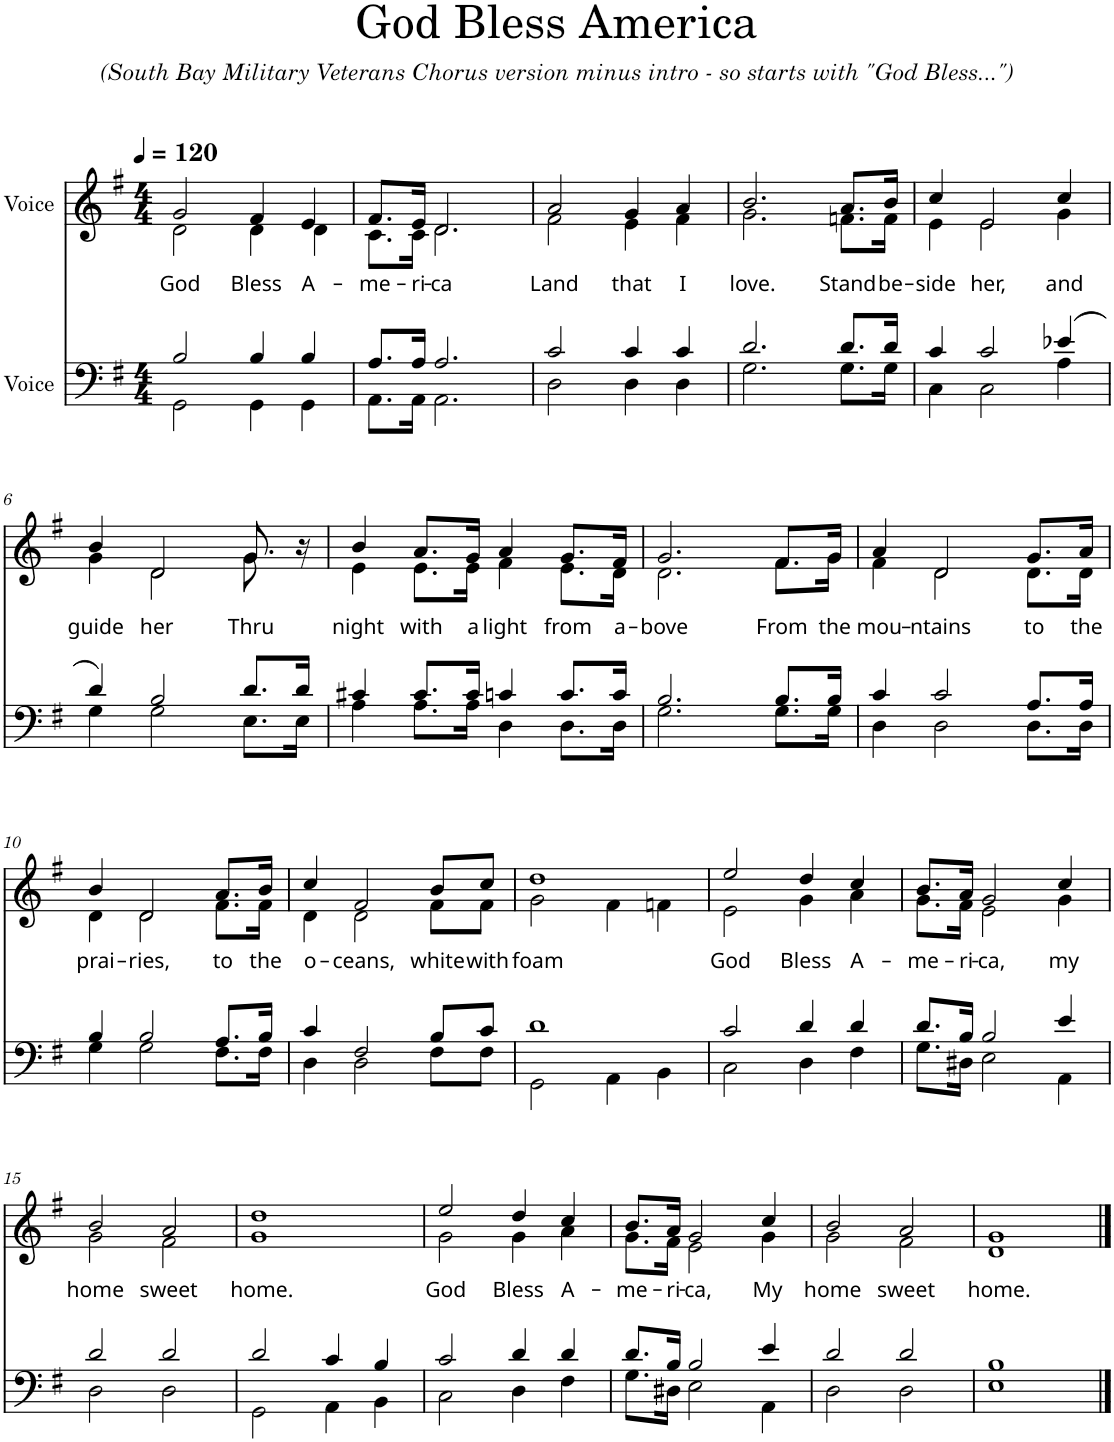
**kern	**kern	**text
*part2	*part1	*part1
*staff2	*staff1	*staff1
*I"Voice	*I"Voice	*
*I'V	*I'V	*
*clefF4	*clefG2	*
*k[f#]	*k[f#]	*
*M4/4	*M4/4	*
*MM120	*MM120	*
=1	=1	=1
*^	*^	*
!	!	!	!	!LO:LY:b
2B/	2GG\	2g/	2d\	God
!	!	!	!	!LO:LY:b
4B/	4GG\	4f#/	4d\	Bless
!	!	!	!	!LO:LY:b
4B/	4GG\	4e/	4d\	A-
=2	=2	=2	=2	=2
!	!	!	!	!LO:LY:b
8.A/L	8.AA\L	8.f#/L	8.c\L	-me-
!	!	!	!	!LO:LY:b
16A/Jk	16AA\Jk	16e/Jk	16c\Jk	-ri-
!	!	!	!	!LO:LY:b
2.A/	2.AA\	2.d/	2.d\	-ca
=3	=3	=3	=3	=3
!	!	!	!	!LO:LY:b
2c/	2D\	2a/	2f#\	Land
!	!	!	!	!LO:LY:b
4c/	4D\	4g/	4e\	that
!	!	!	!	!LO:LY:b
4c/	4D\	4a/	4f#\	I
=4	=4	=4	=4	=4
!	!	!	!	!LO:LY:b
2.d/	2.G\	2.b/	2.g\	love.
!	!	!	!	!LO:LY:b
8.d/L	8.G\L	8.a/L	8.fn\L	Stand
!	!	!	!	!LO:LY:b
16d/Jk	16G\Jk	16b/Jk	16f\Jk	be-
=5	=5	=5	=5	=5
!	!	!	!	!LO:LY:b
4c/	4C\	4cc/	4e\	-side
!	!	!	!	!LO:LY:b
2c/	2C\	2e/	2e\	her,
!	!	!	!	!LO:LY:b
(>4e-X/	4A\	4cc/	4g\	and
!!LO:LB:g=z	!!
=6	=6	=6	=6	=6
!	!	!	!	!LO:LY:b
4d/)	4G\	4b/	4g\	guide
!	!	!	!	!LO:LY:b
2B/	2G\	2d/	2d\	her
!	!	!	!	!LO:LY:b
8.d/L	8.E\L	8.g/	8.g\	Thru
16d/Jk	16E\Jk	16r	16ryy	.
=7	=7	=7	=7	=7
!	!	!	!	!LO:LY:b
4c#X/	4A\	4b/	4e\	night
!	!	!	!	!LO:LY:b
8.c#/L	8.A\L	8.a/L	8.e\L	with
!	!	!	!	!LO:LY:b
16c#/Jk	16A\Jk	16g/Jk	16e\Jk	a
!	!	!	!	!LO:LY:b
4cn/	4D\	4a/	4f#\	light
!	!	!	!	!LO:LY:b
8.c/L	8.D\L	8.g/L	8.e\L	from
!	!	!	!	!LO:LY:b
16c/Jk	16D\Jk	16f#/Jk	16d\Jk	a-
=8	=8	=8	=8	=8
!	!	!	!	!LO:LY:b
2.B/	2.G\	2.g/	2.d\	-bove
!	!	!	!	!LO:LY:b
8.B/L	8.G\L	8.f#/L	8.f#\L	From
!	!	!	!	!LO:LY:b
16B/Jk	16G\Jk	16g/Jk	16g\Jk	the
=9	=9	=9	=9	=9
!	!	!	!	!LO:LY:b
4c/	4D\	4a/	4f#\	mou-
!	!	!	!	!LO:LY:b
2c/	2D\	2d/	2d\	-ntains
!	!	!	!	!LO:LY:b
8.A/L	8.D\L	8.g/L	8.d\L	to
!	!	!	!	!LO:LY:b
16A/Jk	16D\Jk	16a/Jk	16d\Jk	the
!!LO:LB:g=z	!!
=10	=10	=10	=10	=10
!	!	!	!	!LO:LY:b
4B/	4G\	4b/	4d\	prai-
!	!	!	!	!LO:LY:b
2B/	2G\	2d/	2d\	-ries,
!	!	!	!	!LO:LY:b
8.A/L	8.F#\L	8.a/L	8.f#\L	to
!	!	!	!	!LO:LY:b
16B/Jk	16F#\Jk	16b/Jk	16f#\Jk	the
=11	=11	=11	=11	=11
!	!	!	!	!LO:LY:b
4c/	4D\	4cc/	4d\	o-
!	!	!	!	!LO:LY:b
2F#/	2D\	2f#/	2d\	-ceans,
!	!	!	!	!LO:LY:b
8B/L	8F#\L	8b/L	8f#\L	white
!	!	!	!	!LO:LY:b
8c/J	8F#\J	8cc/J	8f#\J	with
=12	=12	=12	=12	=12
!	!	!	!	!LO:LY:b
1d	2GG\	1dd	2g\	foam
.	4AA\	.	4f#\	.
.	4BB\	.	4fn\	.
=13	=13	=13	=13	=13
!	!	!	!	!LO:LY:b
2c/	2C\	2ee/	2e\	God
!	!	!	!	!LO:LY:b
4d/	4D\	4dd/	4g\	Bless
!	!	!	!	!LO:LY:b
4d/	4F#\	4cc/	4a\	A-
=14	=14	=14	=14	=14
!	!	!	!	!LO:LY:b
8.d/L	8.G\L	8.b/L	8.g\L	-me-
!	!	!	!	!LO:LY:b
16B/Jk	16D#X\Jk	16a/Jk	16f#\Jk	-ri-
!	!	!	!	!LO:LY:b
2B/	2E\	2g/	2e\	-ca,
!	!	!	!	!LO:LY:b
4e/	4AA\	4cc/	4g\	my
!!LO:LB:g=z	!!
=15	=15	=15	=15	=15
!	!	!	!	!LO:LY:b
2d/	2D\	2b/	2g\	home
!	!	!	!	!LO:LY:b
2d/	2D\	2a/	2f#\	sweet
=16	=16	=16	=16	=16
!	!	!	!	!LO:LY:b
2d/	2GG\	1dd	1g	home.
4c/	4AA\	.	.	.
4B/	4BB\	.	.	.
=17	=17	=17	=17	=17
!	!	!	!	!LO:LY:b
2c/	2C\	2ee/	2g\	God
!	!	!	!	!LO:LY:b
4d/	4D\	4dd/	4g\	Bless
!	!	!	!	!LO:LY:b
4d/	4F#\	4cc/	4a\	A-
=18	=18	=18	=18	=18
!	!	!	!	!LO:LY:b
8.d/L	8.G\L	8.b/L	8.g\L	-me-
!	!	!	!	!LO:LY:b
16B/Jk	16D#X\Jk	16a/Jk	16f#\Jk	-ri-
!	!	!	!	!LO:LY:b
2B/	2E\	2g/	2e\	-ca,
!	!	!	!	!LO:LY:b
4e/	4AA\	4cc/	4g\	My
=19	=19	=19	=19	=19
!	!	!	!	!LO:LY:b
2d/	2D\	2b/	2g\	home
!	!	!	!	!LO:LY:b
2d/	2D\	2a/	2f#\	sweet
=20	=20	=20	=20	=20
!	!	!	!	!LO:LY:b
1B	1E	1g	1d	home.
*v	*v	*	*	*
*	*v	*v	*
==	==	==
*-	*-	*-
